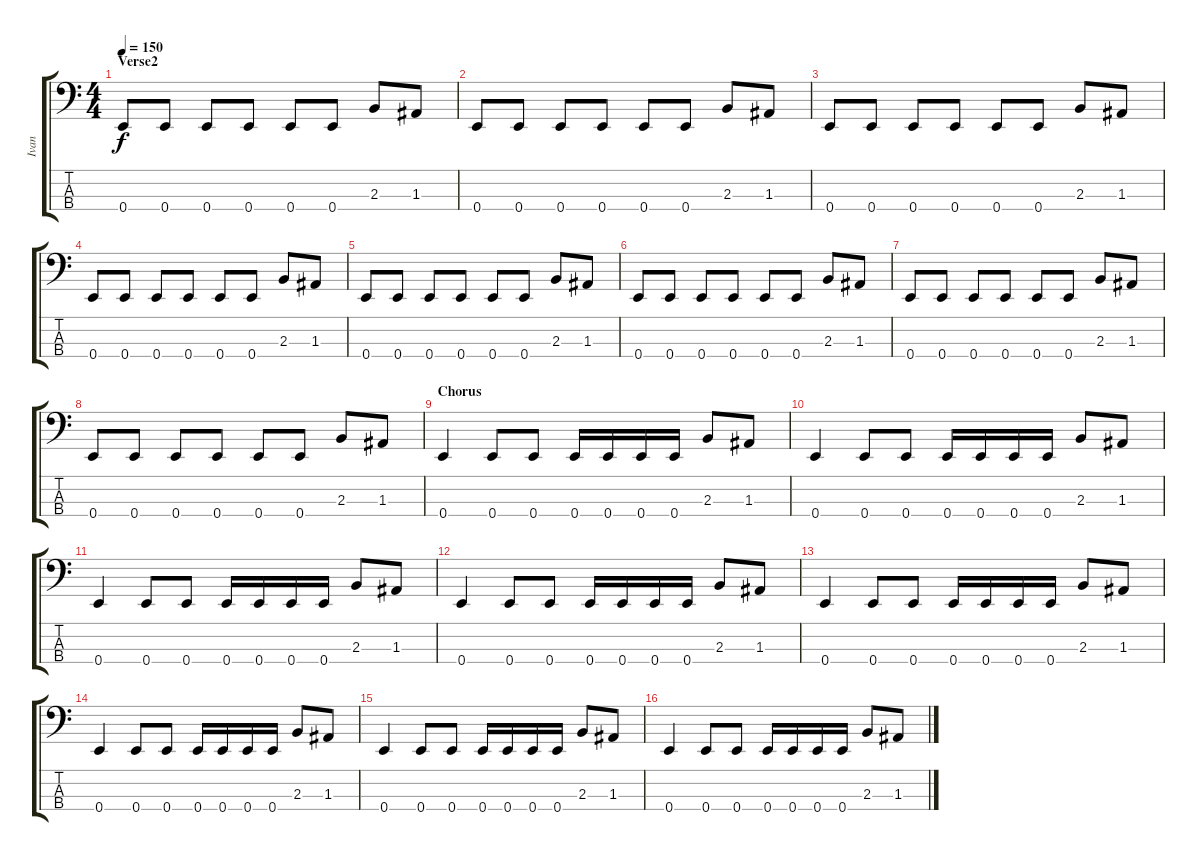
\track ("Ivan" "Ivan") {instrument electricbasspick}
\staff {score tabs}
\tuning (G2 D2 A1 E1) {hide}
\ts (4 4)
\section ("" "Verse2")
\tempo 150
\clef f4
\ks c
0.4.8{dy f} 0.4.8 0.4.8 0.4.8 0.4.8 0.4.8 2.3.8 1.3.8 |
0.4.8 0.4.8 0.4.8 0.4.8 0.4.8 0.4.8 2.3.8 1.3.8 |
0.4.8 0.4.8 0.4.8 0.4.8 0.4.8 0.4.8 2.3.8 1.3.8 |
0.4.8 0.4.8 0.4.8 0.4.8 0.4.8 0.4.8 2.3.8 1.3.8 |
0.4.8 0.4.8 0.4.8 0.4.8 0.4.8 0.4.8 2.3.8 1.3.8 |
0.4.8 0.4.8 0.4.8 0.4.8 0.4.8 0.4.8 2.3.8 1.3.8 |
0.4.8 0.4.8 0.4.8 0.4.8 0.4.8 0.4.8 2.3.8 1.3.8 |
0.4.8 0.4.8 0.4.8 0.4.8 0.4.8 0.4.8 2.3.8 1.3.8 |
\section ("" "Chorus")
0.4.4 0.4.8 0.4.8 0.4.16 0.4.16 0.4.16 0.4.16 2.3.8 1.3.8 |
0.4.4 0.4.8 0.4.8 0.4.16 0.4.16 0.4.16 0.4.16 2.3.8 1.3.8 |
0.4.4 0.4.8 0.4.8 0.4.16 0.4.16 0.4.16 0.4.16 2.3.8 1.3.8 |
0.4.4 0.4.8 0.4.8 0.4.16 0.4.16 0.4.16 0.4.16 2.3.8 1.3.8 |
0.4.4 0.4.8 0.4.8 0.4.16 0.4.16 0.4.16 0.4.16 2.3.8 1.3.8 |
0.4.4 0.4.8 0.4.8 0.4.16 0.4.16 0.4.16 0.4.16 2.3.8 1.3.8 |
0.4.4 0.4.8 0.4.8 0.4.16 0.4.16 0.4.16 0.4.16 2.3.8 1.3.8 |
0.4.4 0.4.8 0.4.8 0.4.16 0.4.16 0.4.16 0.4.16 2.3.8 1.3.8
